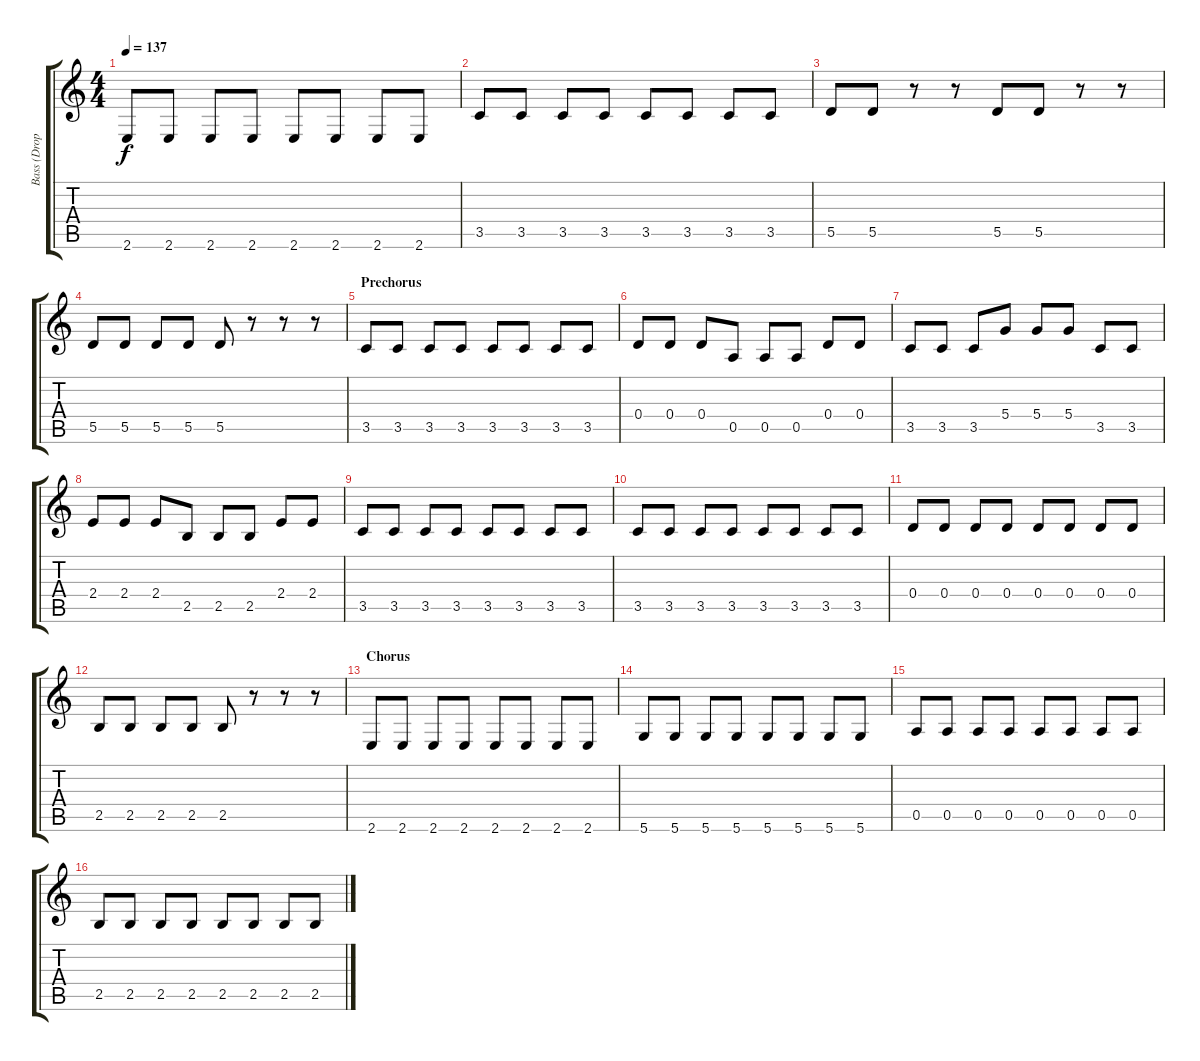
\track ("Bass (Dropped D)" "Bass (Drop") {instrument electricbasspick}
\staff {score tabs}
\tuning (E4 B3 G3 D3 A2 D2) {hide}
\ts (4 4)
\tempo 137
\clef g2
\ks c
2.6.8{dy f} 2.6.8 2.6.8 2.6.8 2.6.8 2.6.8 2.6.8 2.6.8 |
3.5.8 3.5.8 3.5.8 3.5.8 3.5.8 3.5.8 3.5.8 3.5.8 |
5.5.8 5.5.8 r.8 r.8 5.5.8 5.5.8 r.8 r.8 |
5.5.8 5.5.8 5.5.8 5.5.8 5.5.8 r.8 r.8 r.8 |
\section ("" "Prechorus")
3.5.8 3.5.8 3.5.8 3.5.8 3.5.8 3.5.8 3.5.8 3.5.8 |
0.4.8 0.4.8 0.4.8 0.5.8 0.5.8 0.5.8 0.4.8 0.4.8 |
3.5.8 3.5.8 3.5.8 5.4.8 5.4.8 5.4.8 3.5.8 3.5.8 |
2.4.8 2.4.8 2.4.8 2.5.8 2.5.8 2.5.8 2.4.8 2.4.8 |
3.5.8 3.5.8 3.5.8 3.5.8 3.5.8 3.5.8 3.5.8 3.5.8 |
3.5.8 3.5.8 3.5.8 3.5.8 3.5.8 3.5.8 3.5.8 3.5.8 |
0.4.8 0.4.8 0.4.8 0.4.8 0.4.8 0.4.8 0.4.8 0.4.8 |
2.5.8 2.5.8 2.5.8 2.5.8 2.5.8 r.8 r.8 r.8 |
\section ("" "Chorus")
2.6.8 2.6.8 2.6.8 2.6.8 2.6.8 2.6.8 2.6.8 2.6.8 |
5.6.8 5.6.8 5.6.8 5.6.8 5.6.8 5.6.8 5.6.8 5.6.8 |
0.5.8 0.5.8 0.5.8 0.5.8 0.5.8 0.5.8 0.5.8 0.5.8 |
2.5.8 2.5.8 2.5.8 2.5.8 2.5.8 2.5.8 2.5.8 2.5.8
